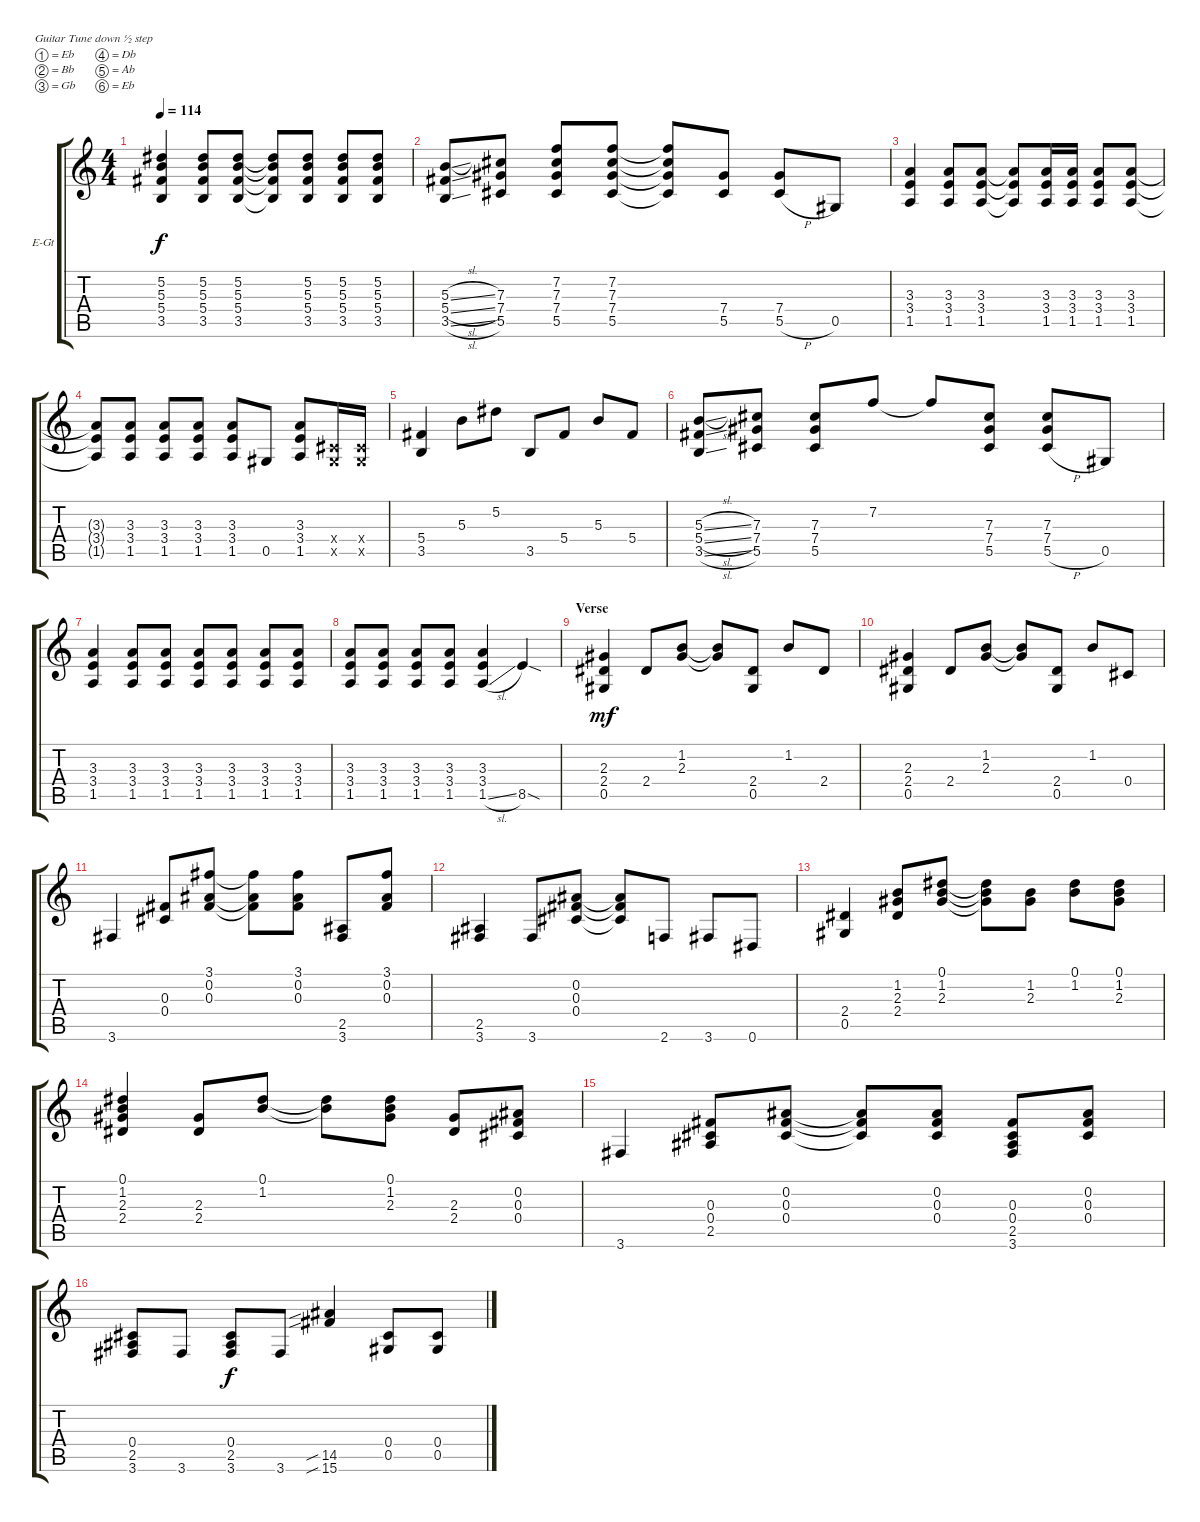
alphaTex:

\defaultSystemsLayout 4
\bracketExtendMode groupsimilarinstruments
\firstSystemTrackNameOrientation horizontal
\otherSystemsTrackNameOrientation horizontal
\track ("Electric Guitar" "E-Gt") {instrument electricguitarclean}
\staff {score tabs}
\tuning (Eb4 Bb3 Gb3 Db3 Ab2 Eb2)
\ts (4 4)
\tempo 114
\clef g2
\scale
0.960908
\ks c
(3.5 5.4 5.3 5.2).4{dy f} (3.5 5.4 5.3 5.2).8 (3.5 5.4 5.3 5.2).8 (3.5{t} 5.4{t} 5.3{t} 5.2{t}).8 (3.5 5.4 5.3 5.2).8 (3.5 5.4 5.3 5.2).8 (3.5 5.4 5.3 5.2).8 |
\scale
0.960908 (3.5{sl} 5.4{sl} 5.3{sl}).8 (5.5 7.4 7.3).8 (5.5 7.4 7.3 7.2).8 (5.5 7.4 7.3 7.2).8 (5.5{t} 7.4{t} 7.3{t} 7.2{t}).8 (5.5 7.4).8 (5.5{h} 7.4).8 0.5.8 |
\scale
1.07818 (1.5 3.4 3.3).4 (1.5 3.4 3.3).8 (1.5 3.4 3.3).8 (1.5{t} 3.4{t} 3.3{t}).8 (1.5 3.4 3.3).16 (1.5 3.4 3.3).16 (1.5 3.4 3.3).8 (1.5 3.4 3.3).8 |
\scale
0.960908 (1.5{t} 3.4{t} 3.3{t}).8 (1.5 3.4 3.3).8 (1.5 3.4 3.3).8 (1.5 3.4 3.3).8 (1.5 3.4 3.3).8 0.5.8 (1.5 3.4 3.3).8 (0.4{x} 0.5{x}).16 (0.4{x} 0.5{x}).16 |
\scale
0.960908 (3.5 5.4).4 5.3.8 5.2.8 3.5.8 5.4.8 5.3.8 5.4.8 |
\scale
1.07818 (3.5{sl} 5.4{sl} 5.3{sl}).8 (5.5 7.4 7.3).8 (5.5 7.4 7.3).8 7.2.8 7.2{t}.8 (5.5 7.4 7.3).8 (5.5{h} 7.4 7.3).8 0.5.8 |
\scale
0.960908 (1.5 3.4 3.3).4 (1.5 3.4 3.3).8 (1.5 3.4 3.3).8 (1.5 3.4 3.3).8 (1.5 3.4 3.3).8 (1.5 3.4 3.3).8 (1.5 3.4 3.3).8 |
\scale
0.960908 (1.5 3.4 3.3).8 (1.5 3.4 3.3).8 (1.5 3.4 3.3).8 (1.5 3.4 3.3).8 (1.5{sl} 3.4 3.3).4 8.5{sod}.4 |
\section ("" "Verse")
\scale
1.07818 (0.5 2.4 2.3).4{dy mf} 2.4.8 (2.3 1.2).8 (1.2{t} 2.3{t}).8 (2.4 0.5).8 1.2.8 2.4.8 |
\scale
0.960908 (0.5 2.4 2.3).4 2.4.8 (2.3 1.2).8 (2.3{t} 1.2{t}).8 (2.4 0.5).8 1.2.8 0.4.8 |
\scale
0.960908 3.6.4 (0.4 0.3).8 (0.3 0.2 3.1).8 (3.1{t} 0.2{t} 0.3{t}).8 (0.2 0.3 3.1).8 (3.6 2.5).8 (3.1 0.2 0.3).8 |
\scale
1.07818 (3.6 2.5).4 3.6.8 (0.4 0.3 0.2).8 (0.3{t} 0.2{t} 0.4{t}).8 2.6.8 3.6.8 0.6.8 |
\scale
0.960908 (0.5 2.4).4 (2.4 2.3 1.2).8 (1.2 2.3 0.1).8 (0.1{t} 1.2{t} 2.3{t}).8 (1.2 2.3).8 (0.1 1.2).8 (1.2 2.3 0.1).8 |
\scale
0.960908 (0.1 1.2 2.3 2.4).4 (2.3 2.4).8 (1.2 0.1).8 (0.1{t} 1.2{t}).8 (1.2 2.3 0.1).8 (2.3 2.4).8 (0.4 0.3 0.2).8 |
\scale
1.07818 3.6.4 (2.5 0.4 0.3).8 (0.3 0.2 0.4).8 (0.4{t} 0.3{t} 0.2{t}).8 (0.2 0.3 0.4).8 (3.6 2.5 0.4 0.3).8 (0.2 0.3 0.4).8 |
\scale
0.960908 (3.6 2.5 0.4).8 3.6.8 (3.6 2.5 0.4).8{dy f} 3.6.8 (15.6{sib} 14.5{sib}).4 (0.5 0.4).8 (0.4 0.5).8
